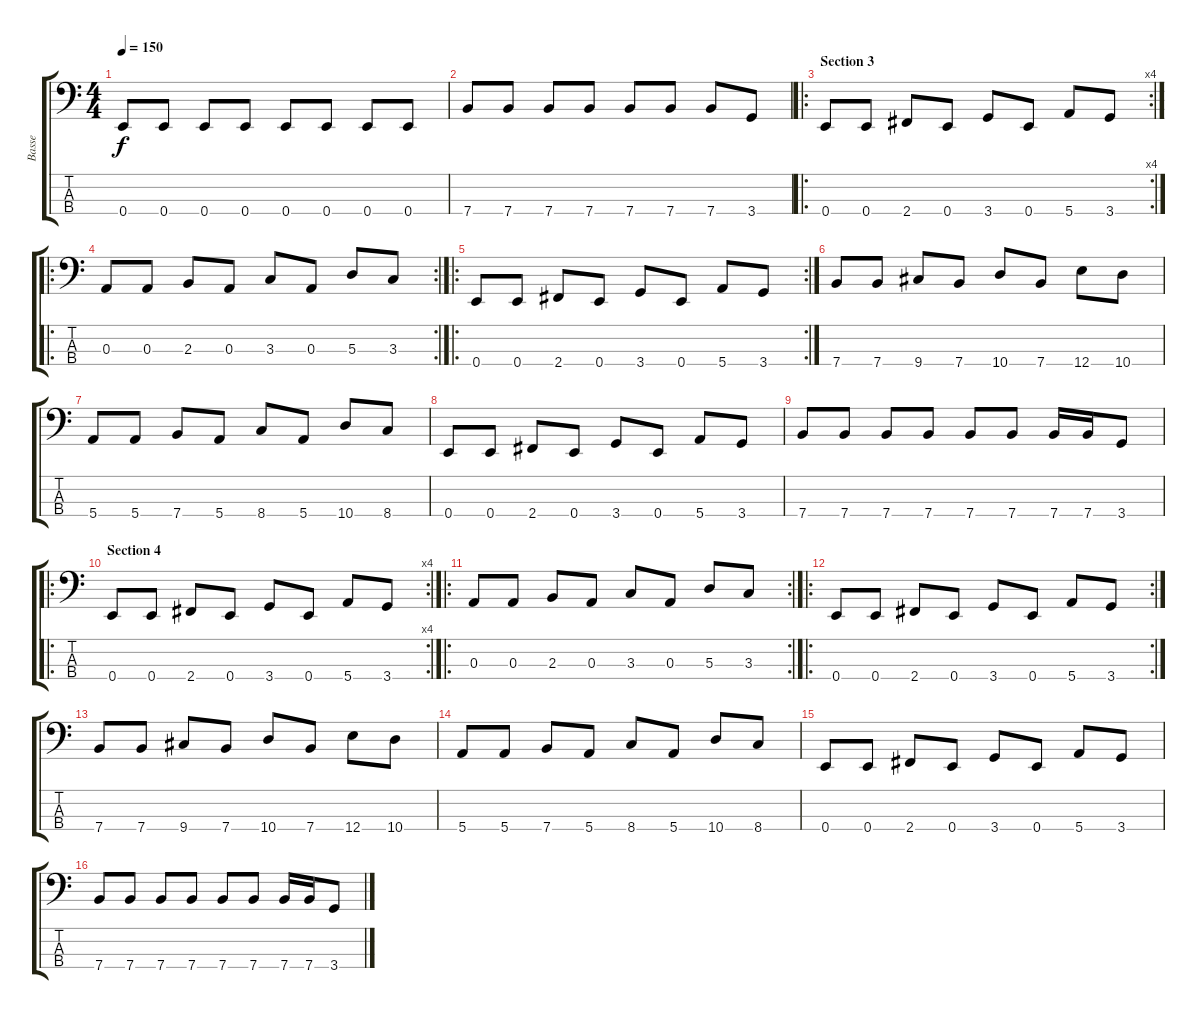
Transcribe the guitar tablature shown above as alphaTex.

\track ("Basse" "Basse") {instrument electricbassfinger}
\staff {score tabs}
\tuning (G2 D2 A1 E1) {hide}
\ts (4 4)
\tempo 150
\clef f4
\ks c
0.4.8{dy f} 0.4.8 0.4.8 0.4.8 0.4.8 0.4.8 0.4.8 0.4.8 |
7.4.8 7.4.8 7.4.8 7.4.8 7.4.8 7.4.8 7.4.8 3.4.8 |
\ro
\rc 4
\section ("" "Section 3")
0.4.8 0.4.8 2.4.8 0.4.8 3.4.8 0.4.8 5.4.8 3.4.8 |
\ro
\rc 2
0.3.8 0.3.8 2.3.8 0.3.8 3.3.8 0.3.8 5.3.8 3.3.8 |
\ro
\rc 2
0.4.8 0.4.8 2.4.8 0.4.8 3.4.8 0.4.8 5.4.8 3.4.8 |
7.4.8 7.4.8 9.4.8 7.4.8 10.4.8 7.4.8 12.4.8 10.4.8 |
5.4.8 5.4.8 7.4.8 5.4.8 8.4.8 5.4.8 10.4.8 8.4.8 |
0.4.8 0.4.8 2.4.8 0.4.8 3.4.8 0.4.8 5.4.8 3.4.8 |
7.4.8 7.4.8 7.4.8 7.4.8 7.4.8 7.4.8 7.4.16 7.4.16 3.4.8 |
\ro
\rc 4
\section ("" "Section 4")
0.4.8 0.4.8 2.4.8 0.4.8 3.4.8 0.4.8 5.4.8 3.4.8 |
\ro
\rc 2
0.3.8 0.3.8 2.3.8 0.3.8 3.3.8 0.3.8 5.3.8 3.3.8 |
\ro
\rc 2
0.4.8 0.4.8 2.4.8 0.4.8 3.4.8 0.4.8 5.4.8 3.4.8 |
7.4.8 7.4.8 9.4.8 7.4.8 10.4.8 7.4.8 12.4.8 10.4.8 |
5.4.8 5.4.8 7.4.8 5.4.8 8.4.8 5.4.8 10.4.8 8.4.8 |
0.4.8 0.4.8 2.4.8 0.4.8 3.4.8 0.4.8 5.4.8 3.4.8 |
7.4.8 7.4.8 7.4.8 7.4.8 7.4.8 7.4.8 7.4.16 7.4.16 3.4.8
